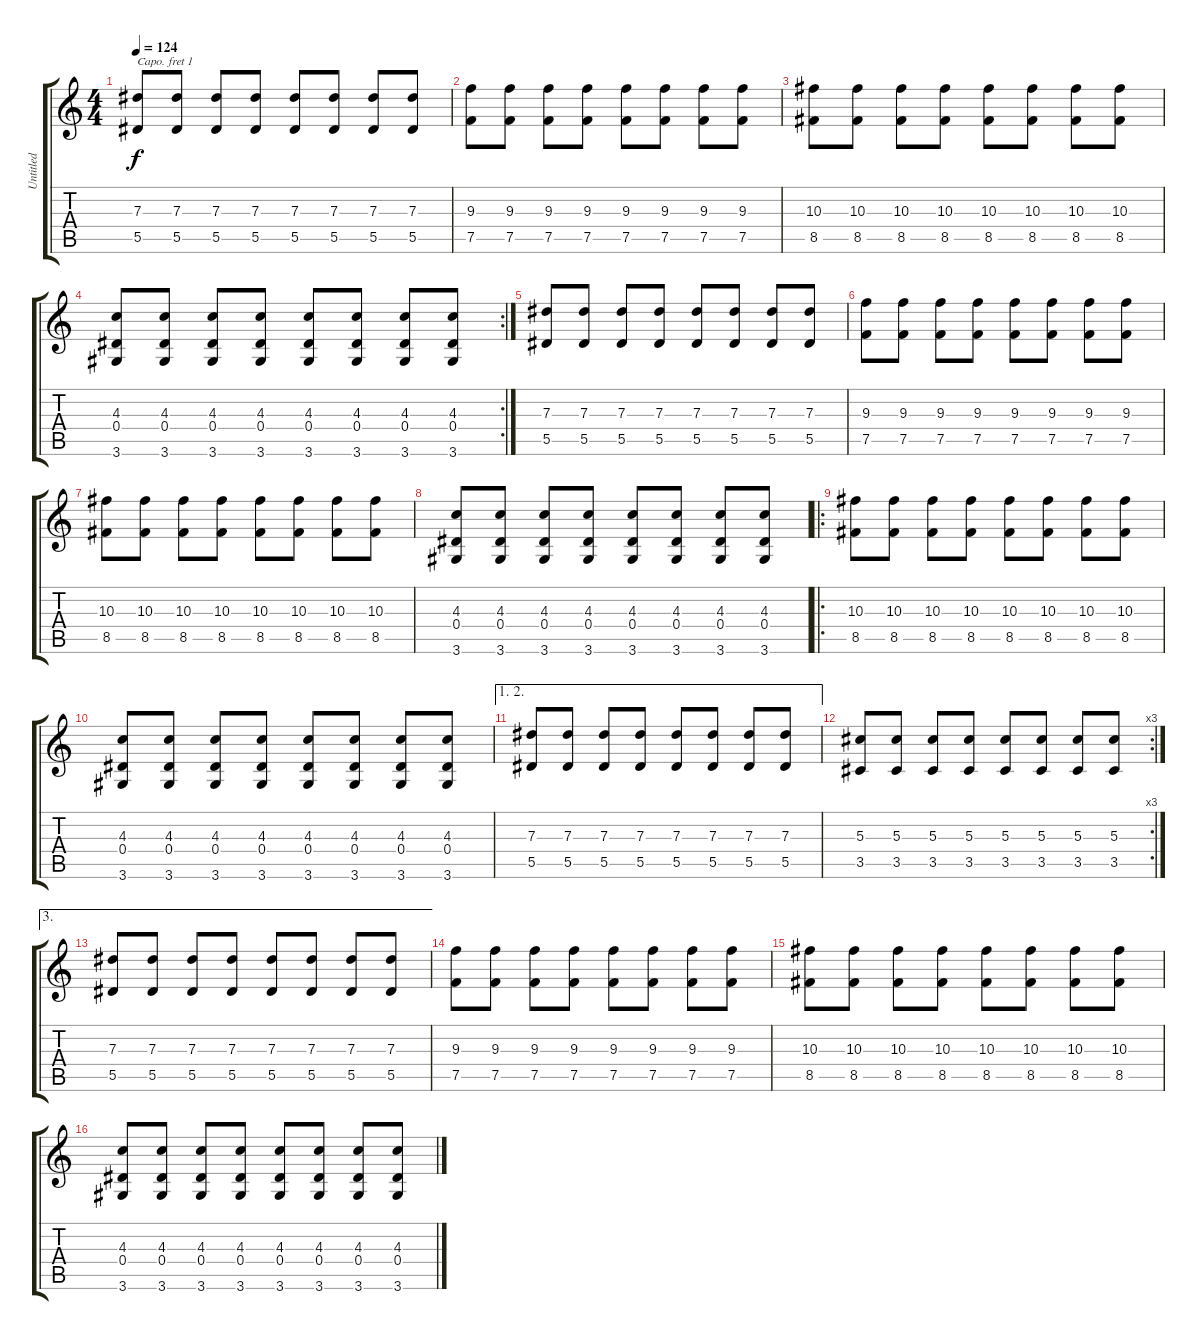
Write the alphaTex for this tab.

\track ("Untitled" "Untitled") {instrument electricguitarmuted}
\staff {score tabs}
\capo 1
\tuning (E4 B3 G3 D3 A2 E2) {hide}
\ts (4 4)
\tempo 124
\clef g2
\ks c
(7.3 5.5).8{dy f} (7.3 5.5).8 (7.3 5.5).8 (7.3 5.5).8 (7.3 5.5).8 (7.3 5.5).8 (7.3 5.5).8 (7.3 5.5).8 |
(9.3 7.5).8 (9.3 7.5).8 (9.3 7.5).8 (9.3 7.5).8 (9.3 7.5).8 (9.3 7.5).8 (9.3 7.5).8 (9.3 7.5).8 |
(10.3 8.5).8 (10.3 8.5).8 (10.3 8.5).8 (10.3 8.5).8 (10.3 8.5).8 (10.3 8.5).8 (10.3 8.5).8 (10.3 8.5).8 |
\rc 2
(4.3 0.4 3.6).8 (4.3 0.4 3.6).8 (4.3 0.4 3.6).8 (4.3 0.4 3.6).8 (4.3 0.4 3.6).8 (4.3 0.4 3.6).8 (4.3 0.4 3.6).8 (4.3 0.4 3.6).8 |
(7.3 5.5).8 (7.3 5.5).8 (7.3 5.5).8 (7.3 5.5).8 (7.3 5.5).8 (7.3 5.5).8 (7.3 5.5).8 (7.3 5.5).8 |
(9.3 7.5).8 (9.3 7.5).8 (9.3 7.5).8 (9.3 7.5).8 (9.3 7.5).8 (9.3 7.5).8 (9.3 7.5).8 (9.3 7.5).8 |
(10.3 8.5).8 (10.3 8.5).8 (10.3 8.5).8 (10.3 8.5).8 (10.3 8.5).8 (10.3 8.5).8 (10.3 8.5).8 (10.3 8.5).8 |
(4.3 0.4 3.6).8 (4.3 0.4 3.6).8 (4.3 0.4 3.6).8 (4.3 0.4 3.6).8 (4.3 0.4 3.6).8 (4.3 0.4 3.6).8 (4.3 0.4 3.6).8 (4.3 0.4 3.6).8 |
\ro
(10.3 8.5).8 (10.3 8.5).8 (10.3 8.5).8 (10.3 8.5).8 (10.3 8.5).8 (10.3 8.5).8 (10.3 8.5).8 (10.3 8.5).8 |
(4.3 0.4 3.6).8 (4.3 0.4 3.6).8 (4.3 0.4 3.6).8 (4.3 0.4 3.6).8 (4.3 0.4 3.6).8 (4.3 0.4 3.6).8 (4.3 0.4 3.6).8 (4.3 0.4 3.6).8 |
\ae (1 2)
(7.3 5.5).8 (7.3 5.5).8 (7.3 5.5).8 (7.3 5.5).8 (7.3 5.5).8 (7.3 5.5).8 (7.3 5.5).8 (7.3 5.5).8 |
\rc 3
(5.3 3.5).8 (5.3 3.5).8 (5.3 3.5).8 (5.3 3.5).8 (5.3 3.5).8 (5.3 3.5).8 (5.3 3.5).8 (5.3 3.5).8 |
\ae 3
(7.3 5.5).8 (7.3 5.5).8 (7.3 5.5).8 (7.3 5.5).8 (7.3 5.5).8 (7.3 5.5).8 (7.3 5.5).8 (7.3 5.5).8 |
(9.3 7.5).8 (9.3 7.5).8 (9.3 7.5).8 (9.3 7.5).8 (9.3 7.5).8 (9.3 7.5).8 (9.3 7.5).8 (9.3 7.5).8 |
(10.3 8.5).8 (10.3 8.5).8 (10.3 8.5).8 (10.3 8.5).8 (10.3 8.5).8 (10.3 8.5).8 (10.3 8.5).8 (10.3 8.5).8 |
(4.3 0.4 3.6).8 (4.3 0.4 3.6).8 (4.3 0.4 3.6).8 (4.3 0.4 3.6).8 (4.3 0.4 3.6).8 (4.3 0.4 3.6).8 (4.3 0.4 3.6).8 (4.3 0.4 3.6).8
